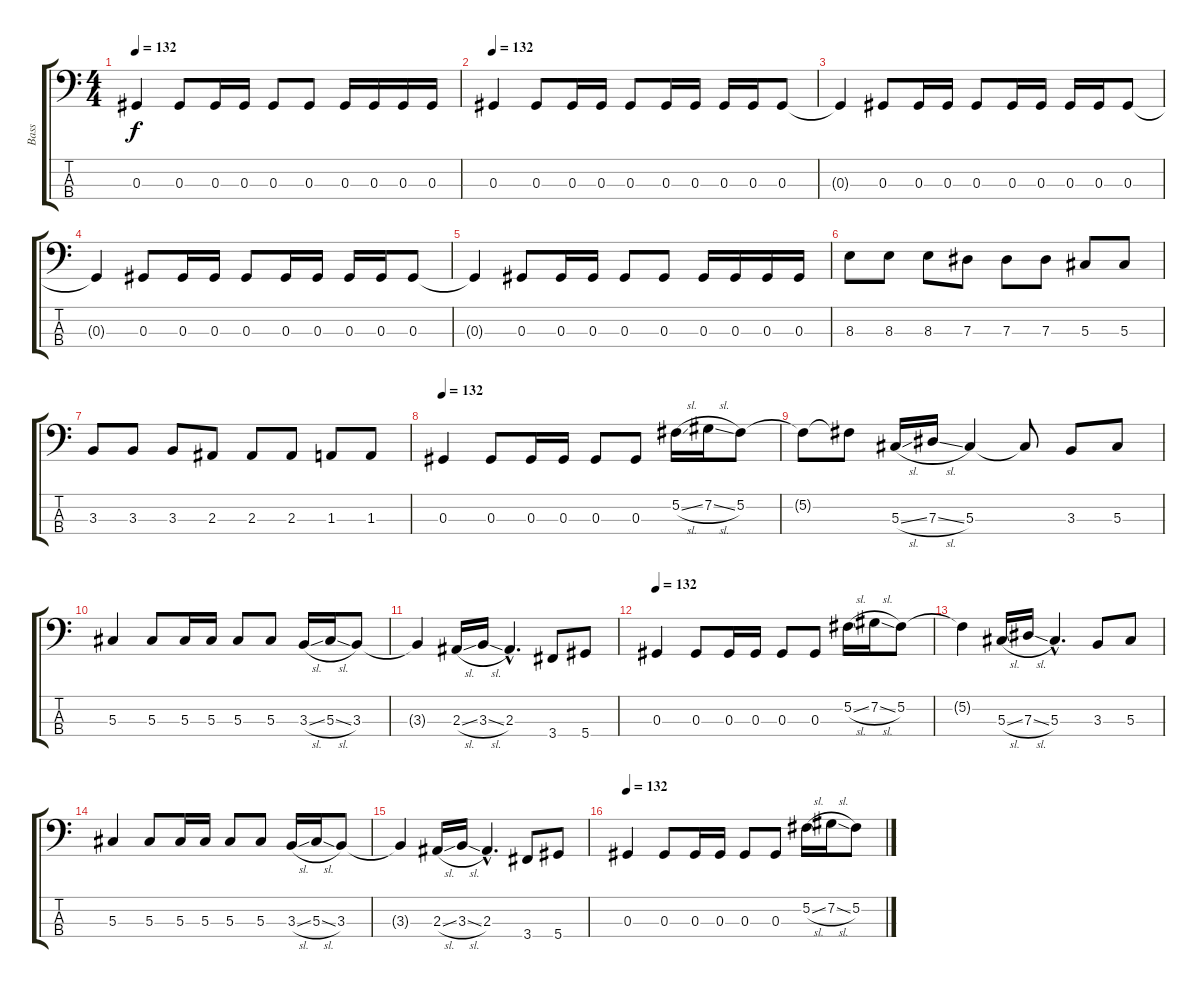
\track ("Bass" "Bass") {instrument electricbasspick}
\staff {score tabs}
\tuning (Gb2 Db2 Ab1 Eb1) {hide}
\ts (4 4)
\tempo 132
\clef f4
\ks c
0.3{t}.4{dy f} 0.3.8 0.3.16 0.3.16 0.3.8 0.3.8 0.3.16 0.3.16 0.3.16 0.3.16 |
\tempo 132
0.3.4 0.3.8 0.3.16 0.3.16 0.3.8 0.3.16 0.3.16 0.3.16 0.3.16 0.3.8 |
0.3{t}.4 0.3.8 0.3.16 0.3.16 0.3.8 0.3.16 0.3.16 0.3.16 0.3.16 0.3.8 |
0.3{t}.4 0.3.8 0.3.16 0.3.16 0.3.8 0.3.16 0.3.16 0.3.16 0.3.16 0.3.8 |
0.3{t}.4 0.3.8 0.3.16 0.3.16 0.3.8 0.3.8 0.3.16 0.3.16 0.3.16 0.3.16 |
8.3.8 8.3.8 8.3.8 7.3.8 7.3.8 7.3.8 5.3.8 5.3.8 |
3.3.8 3.3.8 3.3.8 2.3.8 2.3.8 2.3.8 1.3.8 1.3.8 |
\tempo 132
0.3.4 0.3.8 0.3.16 0.3.16 0.3.8 0.3.8 5.2{sl}.16 7.2{sl}.16 5.2.8 |
5.2{t}.8 5.2{t}.8 5.3{sl}.16 7.3{sl}.16 5.3.4 5.3{t}.8 3.3.8 5.3.8 |
5.3.4 5.3.8 5.3.16 5.3.16 5.3.8 5.3.8 3.3{sl}.16 5.3{sl}.16 3.3.8 |
3.3{t}.4 2.3{sl}.16 3.3{sl}.16 2.3{hac}.4{d} 3.4.8 5.4.8 |
\tempo 132
0.3.4 0.3.8 0.3.16 0.3.16 0.3.8 0.3.8 5.2{sl}.16 7.2{sl}.16 5.2.8 |
5.2{t}.4 5.3{sl}.16 7.3{sl}.16 5.3{hac}.4{d} 3.3.8 5.3.8 |
5.3.4 5.3.8 5.3.16 5.3.16 5.3.8 5.3.8 3.3{sl}.16 5.3{sl}.16 3.3.8 |
3.3{t}.4 2.3{sl}.16 3.3{sl}.16 2.3{hac}.4{d} 3.4.8 5.4.8 |
\tempo 132
0.3.4 0.3.8 0.3.16 0.3.16 0.3.8 0.3.8 5.2{sl}.16 7.2{sl}.16 5.2.8
